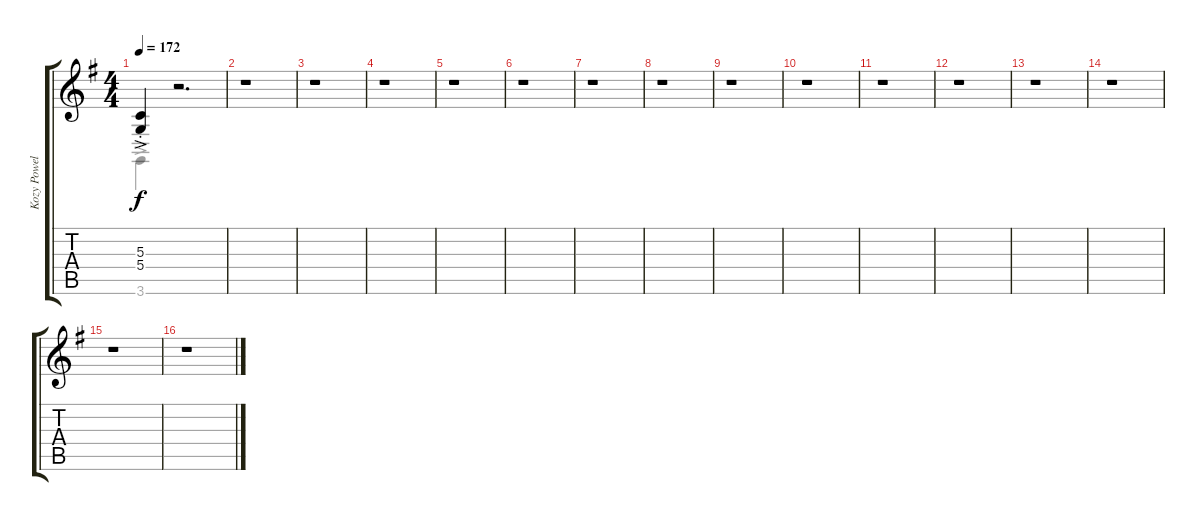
\track ("Kozy Powell Drums" "Kozy Powel") {instrument melodictom}
\staff {score tabs}
\tuning (E4 B3 G3 D3 A2 E2) {hide}
\voice
\ts (4 4)
\tempo 172
\clef g2
\ks g
(5.3{ac st} 5.4{ac st}).4{dy f} r.2{d} |
r.1 |
r.1 |
r.1 |
r.1 |
r.1 |
r.1 |
r.1 |
r.1 |
r.1 |
r.1 |
r.1 |
r.1 |
r.1 |
r.1 |
r.1
\voice
\clef g2
\ottava regular
\simile none
\ks g
3.6{ac}.4{dy f} r.2{d} |
|
|
|
|
|
|
|
|
|
|
|
|
|
|
